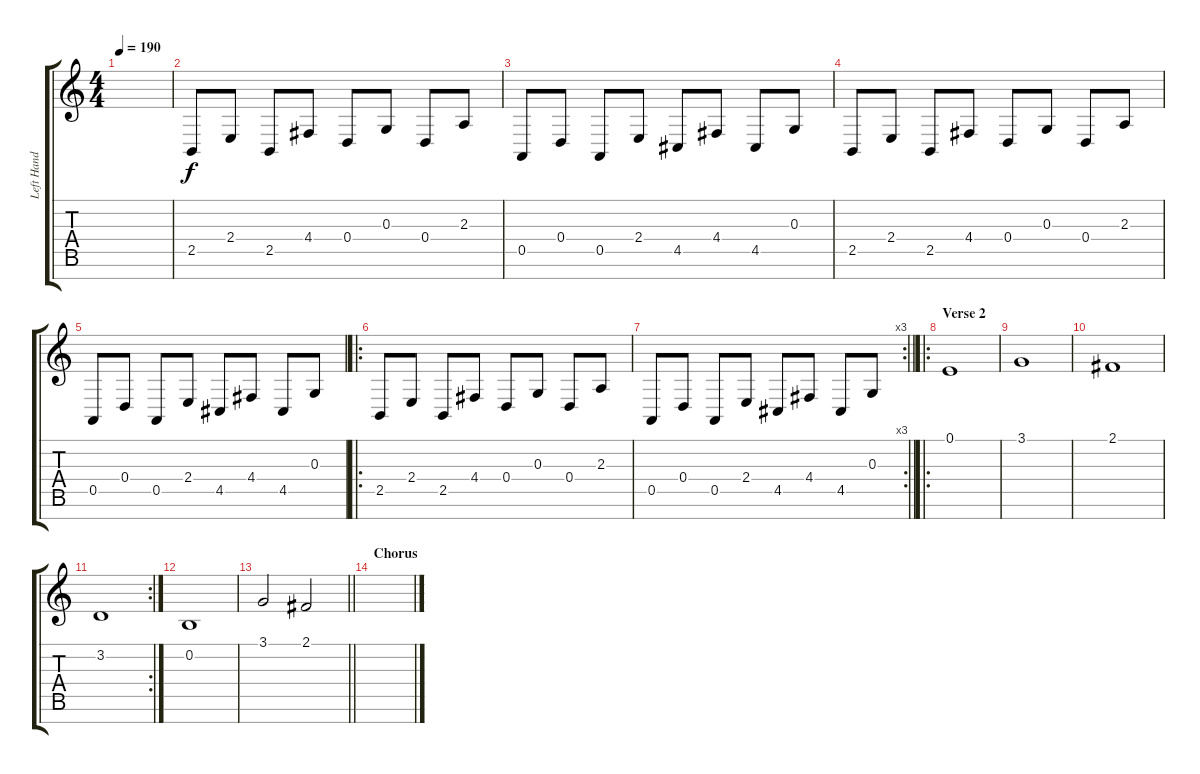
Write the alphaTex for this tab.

\track ("Left Hand" "Left Hand") {instrument lead2sawtooth}
\staff {score tabs}
\tuning (E4 B3 G3 D3 A2 E2 B1) {hide}
\ts (4 4)
\tempo 190
\clef g2
\ks c
|
2.5.8 2.4.8 2.5.8 4.4.8 0.4.8 0.3.8 0.4.8 2.3.8 |
0.5.8 0.4.8 0.5.8 2.4.8 4.5.8 4.4.8 4.5.8 0.3.8 |
2.5.8 2.4.8 2.5.8 4.4.8 0.4.8 0.3.8 0.4.8 2.3.8 |
0.5.8 0.4.8 0.5.8 2.4.8 4.5.8 4.4.8 4.5.8 0.3.8 |
\ro
2.5.8 2.4.8 2.5.8 4.4.8 0.4.8 0.3.8 0.4.8 2.3.8 |
\rc 3
\barLineRight lightlight
0.5.8 0.4.8 0.5.8 2.4.8 4.5.8 4.4.8 4.5.8 0.3.8 |
\ro
\section ("" "Verse 2")
0.1.1{volume 8} |
3.1.1 |
2.1.1 |
\rc 2
3.2.1 |
0.2.1{volume 13} |
\barLineRight lightlight
3.1.2 2.1.2 |
\section ("" "Chorus")
